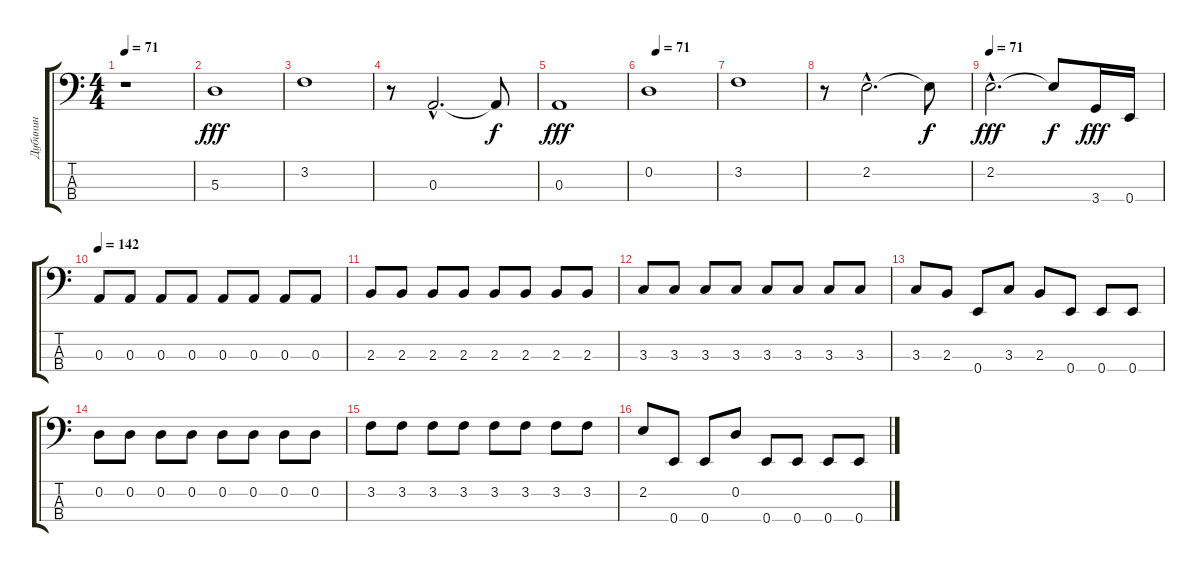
\track ("Дубинин" "Дубинин") {instrument electricbassfinger}
\staff {score tabs}
\tuning (G2 D2 A1 E1) {hide}
\ts (4 4)
\tempo 71
\clef f4
\ks c
r.1{dy fff instrument electricbassfinger} |
5.3.1 |
3.2.1 |
r.8 0.3{hac}.2{d} 0.3{t}.8{dy f} |
0.3.1{dy fff} |
\tempo (71 0.125)
0.2.1 |
3.2.1 |
r.8 2.2{hac}.2{d} 2.2{t}.8{dy f} |
\tempo 71
2.2{hac}.2{d dy fff} 2.2{t}.8{dy f} 3.4.16{dy fff} 0.4.16 |
\tempo 142
0.3.8 0.3.8 0.3.8 0.3.8 0.3.8 0.3.8 0.3.8 0.3.8 |
2.3.8 2.3.8 2.3.8 2.3.8 2.3.8 2.3.8 2.3.8 2.3.8 |
3.3.8 3.3.8 3.3.8 3.3.8 3.3.8 3.3.8 3.3.8 3.3.8 |
3.3.8 2.3.8 0.4.8 3.3.8 2.3.8 0.4.8 0.4.8 0.4.8 |
0.2.8 0.2.8 0.2.8 0.2.8 0.2.8 0.2.8 0.2.8 0.2.8 |
3.2.8 3.2.8 3.2.8 3.2.8 3.2.8 3.2.8 3.2.8 3.2.8 |
2.2.8 0.4.8 0.4.8 0.2.8 0.4.8 0.4.8 0.4.8 0.4.8
